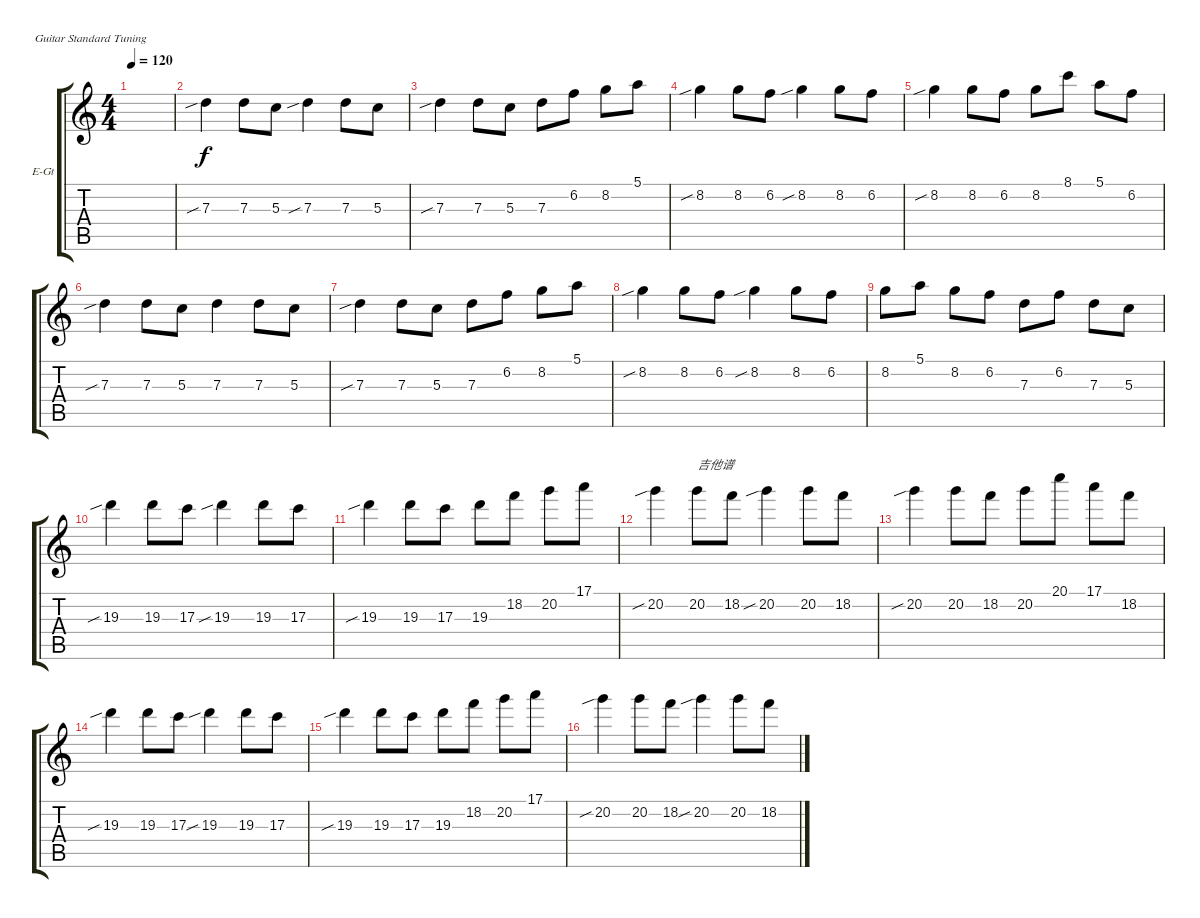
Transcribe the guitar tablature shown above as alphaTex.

\defaultSystemsLayout 4
\bracketExtendMode groupsimilarinstruments
\firstSystemTrackNameOrientation horizontal
\otherSystemsTrackNameOrientation horizontal
\track ("Electric Guitar" "E-Gt") {instrument overdrivenguitar}
\staff {score tabs}
\tuning (E4 B3 G3 D3 A2 E2)
\ts (4 4)
\tempo 120
\clef g2
\scale
0.487395
\ks c
|
\scale
0.256303 7.3{sib}.4 7.3.8 5.3.8 7.3{sib}.4 7.3.8 5.3.8 |
\scale
0.256303 7.3{sib}.4 7.3.8 5.3.8 7.3.8 6.2.8 8.2.8 5.1.8 |
\scale
0.333333 8.2{sib}.4 8.2.8 6.2.8 8.2{sib}.4 8.2.8 6.2.8 |
\scale
0.333333 8.2{sib}.4 8.2.8 6.2.8 8.2.8 8.1.8 5.1.8 6.2.8 |
\scale
0.333333 7.3{sib}.4 7.3.8 5.3.8 7.3.4 7.3.8 5.3.8 |
\scale
0.333333 7.3{sib}.4 7.3.8 5.3.8 7.3.8 6.2.8 8.2.8 5.1.8 |
\scale
0.333333 8.2{sib}.4 8.2.8 6.2.8 8.2{sib}.4 8.2.8 6.2.8 |
\scale
0.333333 8.2.8 5.1.8 8.2.8 6.2.8 7.3.8 6.2.8 7.3.8 5.3.8 |
\scale
0.333333 19.3{sib}.4{dy f} 19.3.8 17.3.8 19.3{sib}.4 19.3.8 17.3.8 |
\scale
0.333333 19.3{sib}.4 19.3.8 17.3.8 19.3.8 18.2.8 20.2.8 17.1.8 |
\scale
0.333333 20.2{sib}.4 20.2.8{txt "吉他谱"} 18.2.8 20.2{sib}.4 20.2.8 18.2.8 |
\scale
0.333333 20.2{sib}.4 20.2.8 18.2.8 20.2.8 20.1.8 17.1.8 18.2.8 |
\scale
0.333333 19.3{sib}.4 19.3.8 17.3.8 19.3{sib}.4 19.3.8 17.3.8 |
\scale
0.333333 19.3{sib}.4 19.3.8 17.3.8 19.3.8 18.2.8 20.2.8 17.1.8 |
\scale
0.333333 20.2{sib}.4 20.2.8 18.2.8 20.2{sib}.4 20.2.8 18.2.8
